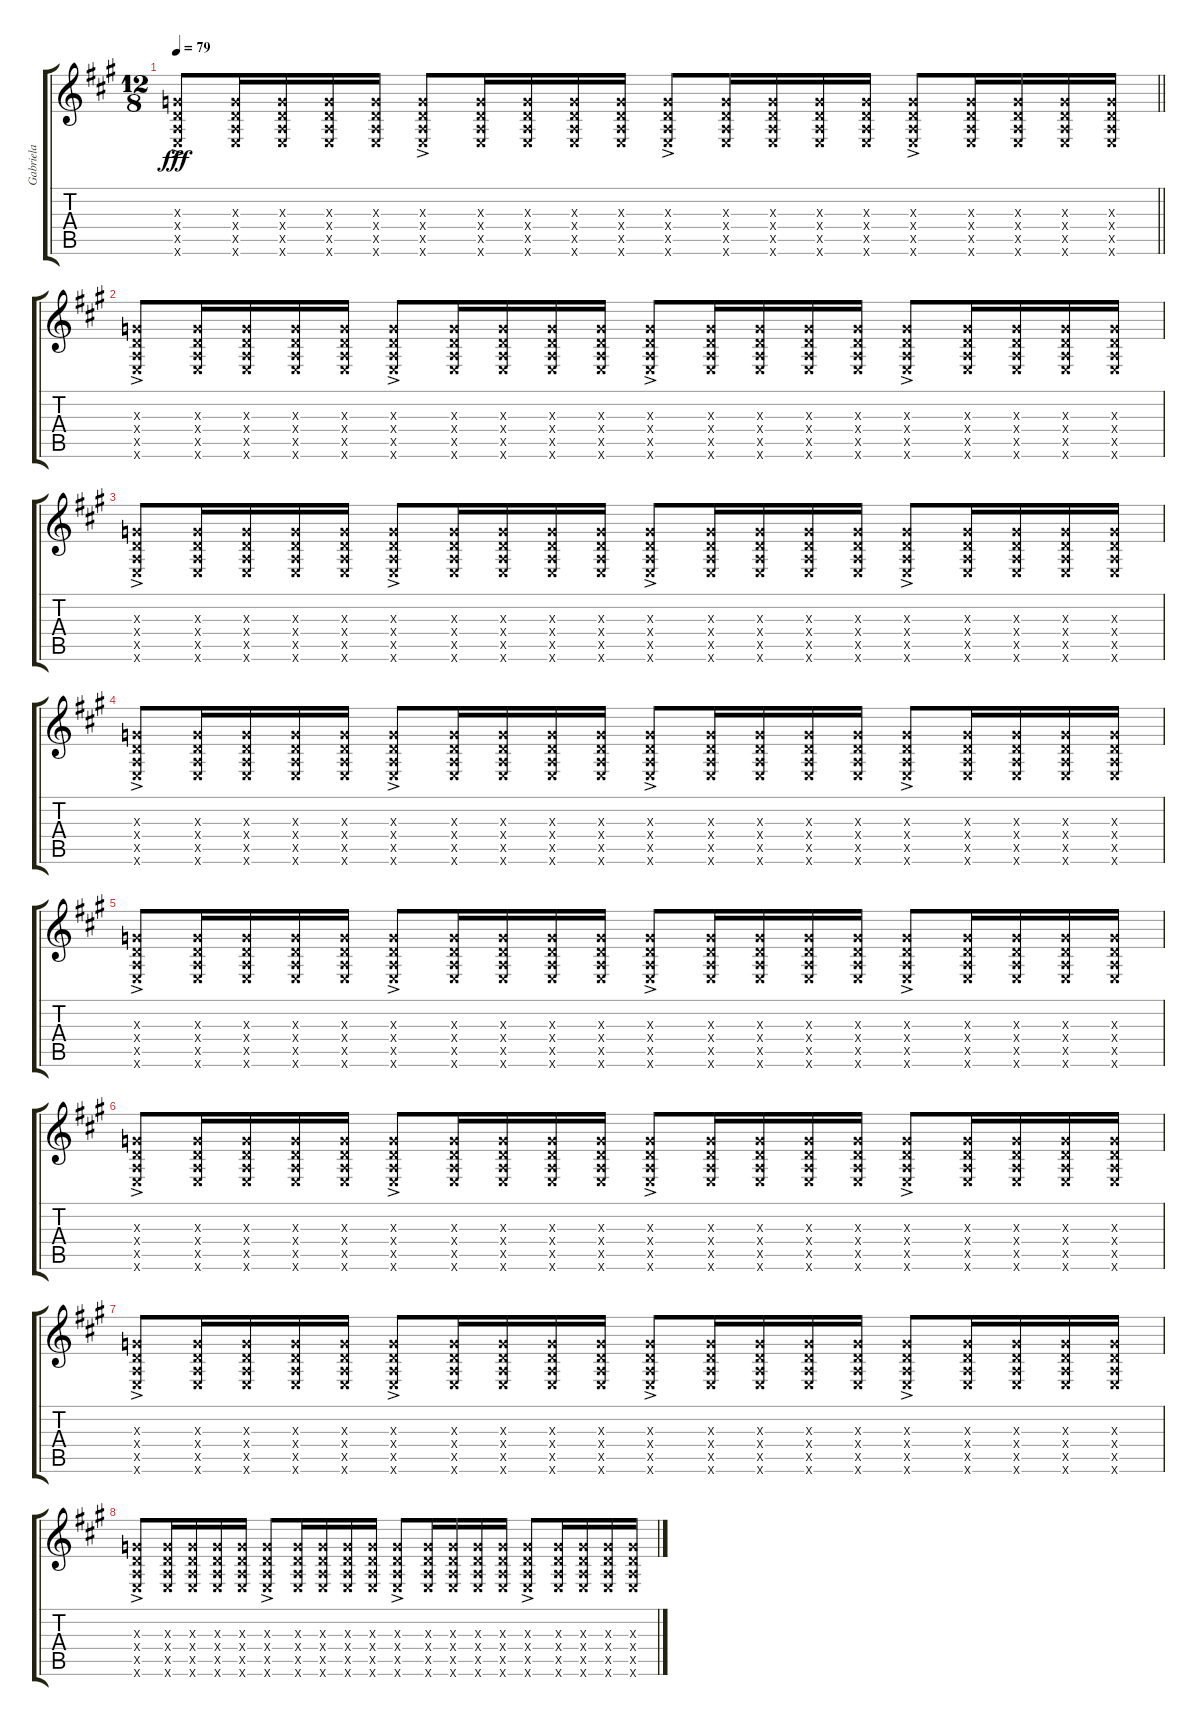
\track ("Gabriela" "Gabriela") {instrument acousticguitarnylon}
\staff {score tabs}
\tuning (E4 B3 G3 D3 A2 E2) {hide}
\ts (12 8)
\tempo 79
\clef g2
\barLineRight lightlight
\ks f#minor
(0.3{ac x} 0.4{ac x} 0.5{ac x} 0.6{ac x}).8{dy fff} (0.3{x} 0.4{x} 0.5{x} 0.6{x}).16 (0.3{x} 0.4{x} 0.5{x} 0.6{x}).16 (0.3{x} 0.4{x} 0.5{x} 0.6{x}).16 (0.3{x} 0.4{x} 0.5{x} 0.6{x}).16 (0.3{ac x} 0.4{ac x} 0.5{ac x} 0.6{ac x}).8 (0.3{x} 0.4{x} 0.5{x} 0.6{x}).16 (0.3{x} 0.4{x} 0.5{x} 0.6{x}).16 (0.3{x} 0.4{x} 0.5{x} 0.6{x}).16 (0.3{x} 0.4{x} 0.5{x} 0.6{x}).16 (0.3{ac x} 0.4{ac x} 0.5{ac x} 0.6{ac x}).8 (0.3{x} 0.4{x} 0.5{x} 0.6{x}).16 (0.3{x} 0.4{x} 0.5{x} 0.6{x}).16 (0.3{x} 0.4{x} 0.5{x} 0.6{x}).16 (0.3{x} 0.4{x} 0.5{x} 0.6{x}).16 (0.3{ac x} 0.4{ac x} 0.5{ac x} 0.6{ac x}).8 (0.3{x} 0.4{x} 0.5{x} 0.6{x}).16 (0.3{x} 0.4{x} 0.5{x} 0.6{x}).16 (0.3{x} 0.4{x} 0.5{x} 0.6{x}).16 (0.3{x} 0.4{x} 0.5{x} 0.6{x}).16 |
(0.3{ac x} 0.4{ac x} 0.5{ac x} 0.6{ac x}).8 (0.3{x} 0.4{x} 0.5{x} 0.6{x}).16 (0.3{x} 0.4{x} 0.5{x} 0.6{x}).16 (0.3{x} 0.4{x} 0.5{x} 0.6{x}).16 (0.3{x} 0.4{x} 0.5{x} 0.6{x}).16 (0.3{ac x} 0.4{ac x} 0.5{ac x} 0.6{ac x}).8 (0.3{x} 0.4{x} 0.5{x} 0.6{x}).16 (0.3{x} 0.4{x} 0.5{x} 0.6{x}).16 (0.3{x} 0.4{x} 0.5{x} 0.6{x}).16 (0.3{x} 0.4{x} 0.5{x} 0.6{x}).16 (0.3{ac x} 0.4{ac x} 0.5{ac x} 0.6{ac x}).8 (0.3{x} 0.4{x} 0.5{x} 0.6{x}).16 (0.3{x} 0.4{x} 0.5{x} 0.6{x}).16 (0.3{x} 0.4{x} 0.5{x} 0.6{x}).16 (0.3{x} 0.4{x} 0.5{x} 0.6{x}).16 (0.3{ac x} 0.4{ac x} 0.5{ac x} 0.6{ac x}).8 (0.3{x} 0.4{x} 0.5{x} 0.6{x}).16 (0.3{x} 0.4{x} 0.5{x} 0.6{x}).16 (0.3{x} 0.4{x} 0.5{x} 0.6{x}).16 (0.3{x} 0.4{x} 0.5{x} 0.6{x}).16 |
(0.3{ac x} 0.4{ac x} 0.5{ac x} 0.6{ac x}).8 (0.3{x} 0.4{x} 0.5{x} 0.6{x}).16 (0.3{x} 0.4{x} 0.5{x} 0.6{x}).16 (0.3{x} 0.4{x} 0.5{x} 0.6{x}).16 (0.3{x} 0.4{x} 0.5{x} 0.6{x}).16 (0.3{ac x} 0.4{ac x} 0.5{ac x} 0.6{ac x}).8 (0.3{x} 0.4{x} 0.5{x} 0.6{x}).16 (0.3{x} 0.4{x} 0.5{x} 0.6{x}).16 (0.3{x} 0.4{x} 0.5{x} 0.6{x}).16 (0.3{x} 0.4{x} 0.5{x} 0.6{x}).16 (0.3{ac x} 0.4{ac x} 0.5{ac x} 0.6{ac x}).8 (0.3{x} 0.4{x} 0.5{x} 0.6{x}).16 (0.3{x} 0.4{x} 0.5{x} 0.6{x}).16 (0.3{x} 0.4{x} 0.5{x} 0.6{x}).16 (0.3{x} 0.4{x} 0.5{x} 0.6{x}).16 (0.3{ac x} 0.4{ac x} 0.5{ac x} 0.6{ac x}).8 (0.3{x} 0.4{x} 0.5{x} 0.6{x}).16 (0.3{x} 0.4{x} 0.5{x} 0.6{x}).16 (0.3{x} 0.4{x} 0.5{x} 0.6{x}).16 (0.3{x} 0.4{x} 0.5{x} 0.6{x}).16 |
(0.3{ac x} 0.4{ac x} 0.5{ac x} 0.6{ac x}).8 (0.3{x} 0.4{x} 0.5{x} 0.6{x}).16 (0.3{x} 0.4{x} 0.5{x} 0.6{x}).16 (0.3{x} 0.4{x} 0.5{x} 0.6{x}).16 (0.3{x} 0.4{x} 0.5{x} 0.6{x}).16 (0.3{ac x} 0.4{ac x} 0.5{ac x} 0.6{ac x}).8 (0.3{x} 0.4{x} 0.5{x} 0.6{x}).16 (0.3{x} 0.4{x} 0.5{x} 0.6{x}).16 (0.3{x} 0.4{x} 0.5{x} 0.6{x}).16 (0.3{x} 0.4{x} 0.5{x} 0.6{x}).16 (0.3{ac x} 0.4{ac x} 0.5{ac x} 0.6{ac x}).8 (0.3{x} 0.4{x} 0.5{x} 0.6{x}).16 (0.3{x} 0.4{x} 0.5{x} 0.6{x}).16 (0.3{x} 0.4{x} 0.5{x} 0.6{x}).16 (0.3{x} 0.4{x} 0.5{x} 0.6{x}).16 (0.3{ac x} 0.4{ac x} 0.5{ac x} 0.6{ac x}).8 (0.3{x} 0.4{x} 0.5{x} 0.6{x}).16 (0.3{x} 0.4{x} 0.5{x} 0.6{x}).16 (0.3{x} 0.4{x} 0.5{x} 0.6{x}).16 (0.3{x} 0.4{x} 0.5{x} 0.6{x}).16 |
(0.3{ac x} 0.4{ac x} 0.5{ac x} 0.6{ac x}).8 (0.3{x} 0.4{x} 0.5{x} 0.6{x}).16 (0.3{x} 0.4{x} 0.5{x} 0.6{x}).16 (0.3{x} 0.4{x} 0.5{x} 0.6{x}).16 (0.3{x} 0.4{x} 0.5{x} 0.6{x}).16 (0.3{ac x} 0.4{ac x} 0.5{ac x} 0.6{ac x}).8 (0.3{x} 0.4{x} 0.5{x} 0.6{x}).16 (0.3{x} 0.4{x} 0.5{x} 0.6{x}).16 (0.3{x} 0.4{x} 0.5{x} 0.6{x}).16 (0.3{x} 0.4{x} 0.5{x} 0.6{x}).16 (0.3{ac x} 0.4{ac x} 0.5{ac x} 0.6{ac x}).8 (0.3{x} 0.4{x} 0.5{x} 0.6{x}).16 (0.3{x} 0.4{x} 0.5{x} 0.6{x}).16 (0.3{x} 0.4{x} 0.5{x} 0.6{x}).16 (0.3{x} 0.4{x} 0.5{x} 0.6{x}).16 (0.3{ac x} 0.4{ac x} 0.5{ac x} 0.6{ac x}).8 (0.3{x} 0.4{x} 0.5{x} 0.6{x}).16 (0.3{x} 0.4{x} 0.5{x} 0.6{x}).16 (0.3{x} 0.4{x} 0.5{x} 0.6{x}).16 (0.3{x} 0.4{x} 0.5{x} 0.6{x}).16 |
(0.3{ac x} 0.4{ac x} 0.5{ac x} 0.6{ac x}).8 (0.3{x} 0.4{x} 0.5{x} 0.6{x}).16 (0.3{x} 0.4{x} 0.5{x} 0.6{x}).16 (0.3{x} 0.4{x} 0.5{x} 0.6{x}).16 (0.3{x} 0.4{x} 0.5{x} 0.6{x}).16 (0.3{ac x} 0.4{ac x} 0.5{ac x} 0.6{ac x}).8 (0.3{x} 0.4{x} 0.5{x} 0.6{x}).16 (0.3{x} 0.4{x} 0.5{x} 0.6{x}).16 (0.3{x} 0.4{x} 0.5{x} 0.6{x}).16 (0.3{x} 0.4{x} 0.5{x} 0.6{x}).16 (0.3{ac x} 0.4{ac x} 0.5{ac x} 0.6{ac x}).8 (0.3{x} 0.4{x} 0.5{x} 0.6{x}).16 (0.3{x} 0.4{x} 0.5{x} 0.6{x}).16 (0.3{x} 0.4{x} 0.5{x} 0.6{x}).16 (0.3{x} 0.4{x} 0.5{x} 0.6{x}).16 (0.3{ac x} 0.4{ac x} 0.5{ac x} 0.6{ac x}).8 (0.3{x} 0.4{x} 0.5{x} 0.6{x}).16 (0.3{x} 0.4{x} 0.5{x} 0.6{x}).16 (0.3{x} 0.4{x} 0.5{x} 0.6{x}).16 (0.3{x} 0.4{x} 0.5{x} 0.6{x}).16 |
(0.3{ac x} 0.4{ac x} 0.5{ac x} 0.6{ac x}).8 (0.3{x} 0.4{x} 0.5{x} 0.6{x}).16 (0.3{x} 0.4{x} 0.5{x} 0.6{x}).16 (0.3{x} 0.4{x} 0.5{x} 0.6{x}).16 (0.3{x} 0.4{x} 0.5{x} 0.6{x}).16 (0.3{ac x} 0.4{ac x} 0.5{ac x} 0.6{ac x}).8 (0.3{x} 0.4{x} 0.5{x} 0.6{x}).16 (0.3{x} 0.4{x} 0.5{x} 0.6{x}).16 (0.3{x} 0.4{x} 0.5{x} 0.6{x}).16 (0.3{x} 0.4{x} 0.5{x} 0.6{x}).16 (0.3{ac x} 0.4{ac x} 0.5{ac x} 0.6{ac x}).8 (0.3{x} 0.4{x} 0.5{x} 0.6{x}).16 (0.3{x} 0.4{x} 0.5{x} 0.6{x}).16 (0.3{x} 0.4{x} 0.5{x} 0.6{x}).16 (0.3{x} 0.4{x} 0.5{x} 0.6{x}).16 (0.3{ac x} 0.4{ac x} 0.5{ac x} 0.6{ac x}).8 (0.3{x} 0.4{x} 0.5{x} 0.6{x}).16 (0.3{x} 0.4{x} 0.5{x} 0.6{x}).16 (0.3{x} 0.4{x} 0.5{x} 0.6{x}).16 (0.3{x} 0.4{x} 0.5{x} 0.6{x}).16 |
(0.3{ac x} 0.4{ac x} 0.5{ac x} 0.6{ac x}).8 (0.3{x} 0.4{x} 0.5{x} 0.6{x}).16 (0.3{x} 0.4{x} 0.5{x} 0.6{x}).16 (0.3{x} 0.4{x} 0.5{x} 0.6{x}).16 (0.3{x} 0.4{x} 0.5{x} 0.6{x}).16 (0.3{ac x} 0.4{ac x} 0.5{ac x} 0.6{ac x}).8 (0.3{x} 0.4{x} 0.5{x} 0.6{x}).16 (0.3{x} 0.4{x} 0.5{x} 0.6{x}).16 (0.3{x} 0.4{x} 0.5{x} 0.6{x}).16 (0.3{x} 0.4{x} 0.5{x} 0.6{x}).16 (0.3{ac x} 0.4{ac x} 0.5{ac x} 0.6{ac x}).8 (0.3{x} 0.4{x} 0.5{x} 0.6{x}).16 (0.3{x} 0.4{x} 0.5{x} 0.6{x}).16 (0.3{x} 0.4{x} 0.5{x} 0.6{x}).16 (0.3{x} 0.4{x} 0.5{x} 0.6{x}).16 (0.3{ac x} 0.4{ac x} 0.5{ac x} 0.6{ac x}).8 (0.3{x} 0.4{x} 0.5{x} 0.6{x}).16 (0.3{x} 0.4{x} 0.5{x} 0.6{x}).16 (0.3{x} 0.4{x} 0.5{x} 0.6{x}).16 (0.3{x} 0.4{x} 0.5{x} 0.6{x}).16
